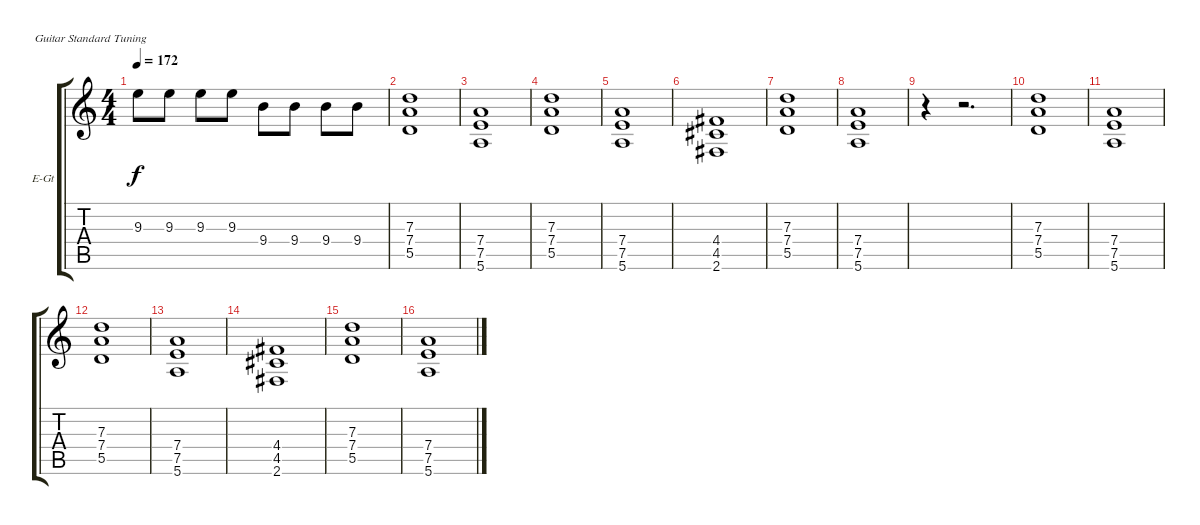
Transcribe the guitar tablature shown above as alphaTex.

\bracketExtendMode groupsimilarinstruments
\firstSystemTrackNameOrientation horizontal
\otherSystemsTrackNameOrientation horizontal
\track ("Гитара" "E-Gt") {instrument distortionguitar}
\staff {score tabs}
\tuning (E4 B3 G3 D3 A2 E2)
\ts (4 4)
\tempo 172
\clef g2
\ks c
9.3.8{dy f} 9.3.8 9.3.8 9.3.8 9.4.8 9.4.8 9.4.8 9.4.8 |
(7.3 7.4 5.5).1 |
(7.4 7.5 5.6).1 |
(7.3 7.4 5.5).1 |
(7.4 7.5 5.6).1 |
(4.4 4.5 2.6).1 |
(7.3 7.4 5.5).1 |
(7.4 7.5 5.6).1 |
r.4 r.2{d} |
(7.3 7.4 5.5).1 |
(7.4 7.5 5.6).1 |
(7.3 7.4 5.5).1 |
(7.4 7.5 5.6).1 |
(4.4 4.5 2.6).1 |
(7.3 7.4 5.5).1 |
(7.4 7.5 5.6).1
